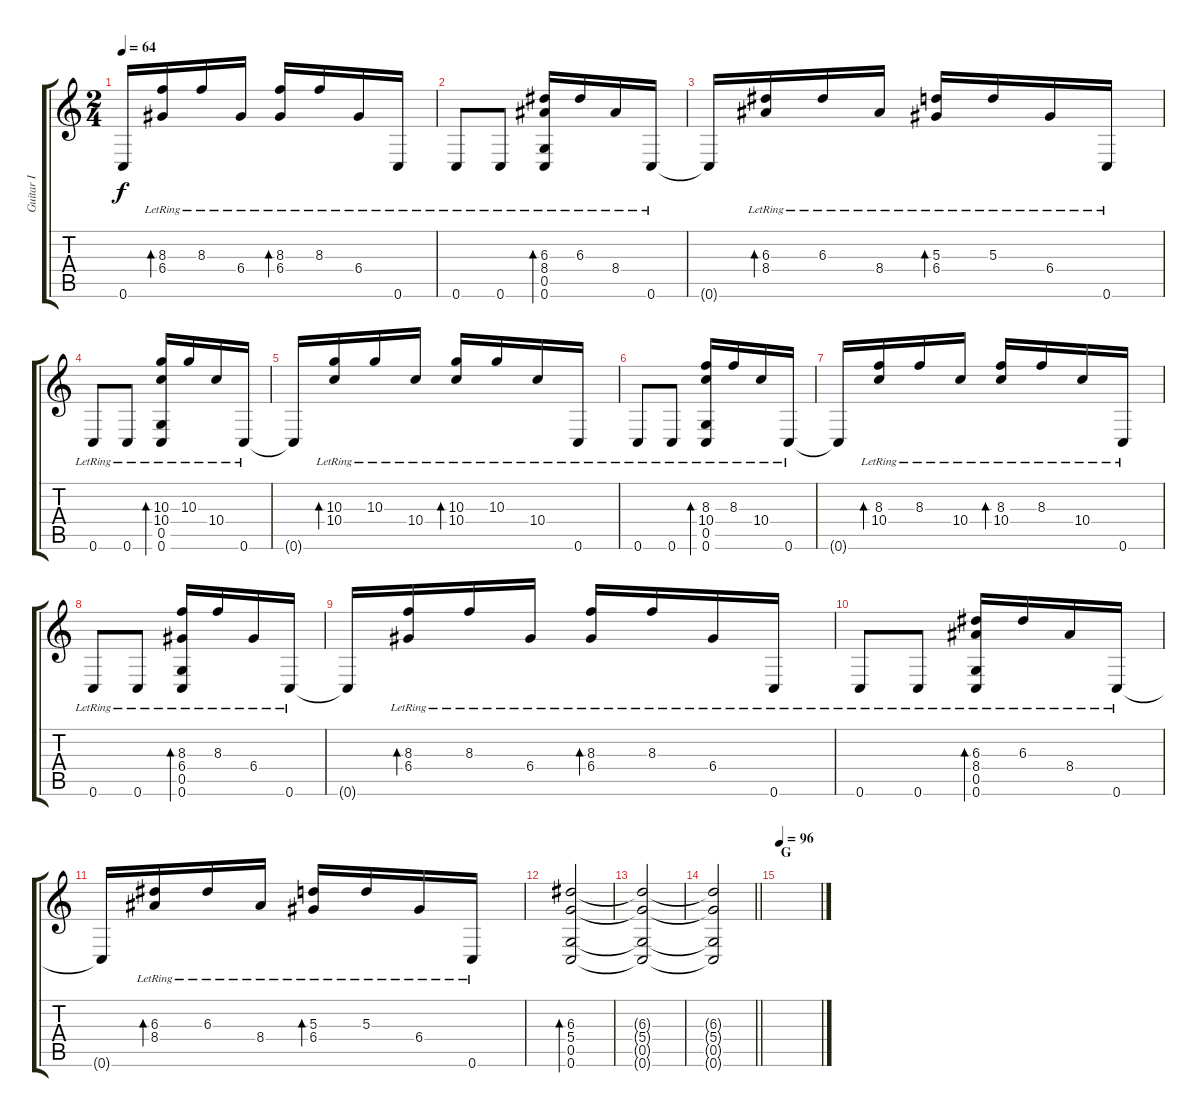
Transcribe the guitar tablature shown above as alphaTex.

\track ("Guitar I" "Guitar I") {instrument overdrivenguitar}
\staff {score tabs}
\tuning (G4 E4 A3 D3 G2 C2) {hide}
\ts (2 4)
\tempo 64
\clef g2
\ks c
0.6{t}.16{dy f} (8.3{lr} 6.4{lr}).16{bd 60} 8.3{lr}.16 6.4{lr}.16 (8.3{lr} 6.4{lr}).16{bd 60} 8.3{lr}.16 6.4{lr}.16 0.6{lr}.16 |
0.6{lr}.8 0.6{lr}.8 (6.3{lr} 8.4{lr} 0.5{lr} 0.6{lr}).16{bd 60} 6.3{lr}.16 8.4{lr}.16 0.6{lr}.16 |
0.6{t}.16 (6.3{lr} 8.4{lr}).16{bd 60} 6.3{lr}.16 8.4{lr}.16 (5.3{lr} 6.4{lr}).16{bd 60} 5.3{lr}.16 6.4{lr}.16 0.6{lr}.16 |
0.6{lr}.8 0.6{lr}.8 (10.3{lr} 10.4{lr} 0.5{lr} 0.6{lr}).16{bd 60} 10.3{lr}.16 10.4{lr}.16 0.6{lr}.16 |
0.6{t}.16 (10.3{lr} 10.4{lr}).16{bd 60} 10.3{lr}.16 10.4{lr}.16 (10.3{lr} 10.4{lr}).16{bd 60} 10.3{lr}.16 10.4{lr}.16 0.6{lr}.16 |
0.6{lr}.8 0.6{lr}.8 (8.3{lr} 10.4{lr} 0.5{lr} 0.6{lr}).16{bd 60} 8.3{lr}.16 10.4{lr}.16 0.6{lr}.16 |
0.6{t}.16 (8.3{lr} 10.4{lr}).16{bd 60} 8.3{lr}.16 10.4{lr}.16 (8.3{lr} 10.4{lr}).16{bd 60} 8.3{lr}.16 10.4{lr}.16 0.6{lr}.16 |
0.6{lr}.8 0.6{lr}.8 (8.3{lr} 6.4{lr} 0.5{lr} 0.6{lr}).16{bd 60} 8.3{lr}.16 6.4{lr}.16 0.6{lr}.16 |
0.6{t}.16 (8.3{lr} 6.4{lr}).16{bd 60} 8.3{lr}.16 6.4{lr}.16 (8.3{lr} 6.4{lr}).16{bd 60} 8.3{lr}.16 6.4{lr}.16 0.6{lr}.16 |
0.6{lr}.8 0.6{lr}.8 (6.3{lr} 8.4{lr} 0.5{lr} 0.6{lr}).16{bd 60} 6.3{lr}.16 8.4{lr}.16 0.6{lr}.16 |
0.6{t}.16 (6.3{lr} 8.4{lr}).16{bd 60} 6.3{lr}.16 8.4{lr}.16 (5.3{lr} 6.4{lr}).16{bd 60} 5.3{lr}.16 6.4{lr}.16 0.6{lr}.16 |
(6.3 5.4 0.5 0.6).2{bd 60} |
(6.3{t} 5.4{t} 0.5{t} 0.6{t}).2 |
\barLineRight lightlight
(6.3{t} 5.4{t} 0.5{t} 0.6{t}).2 |
\section ("" "G")
\tempo 96
